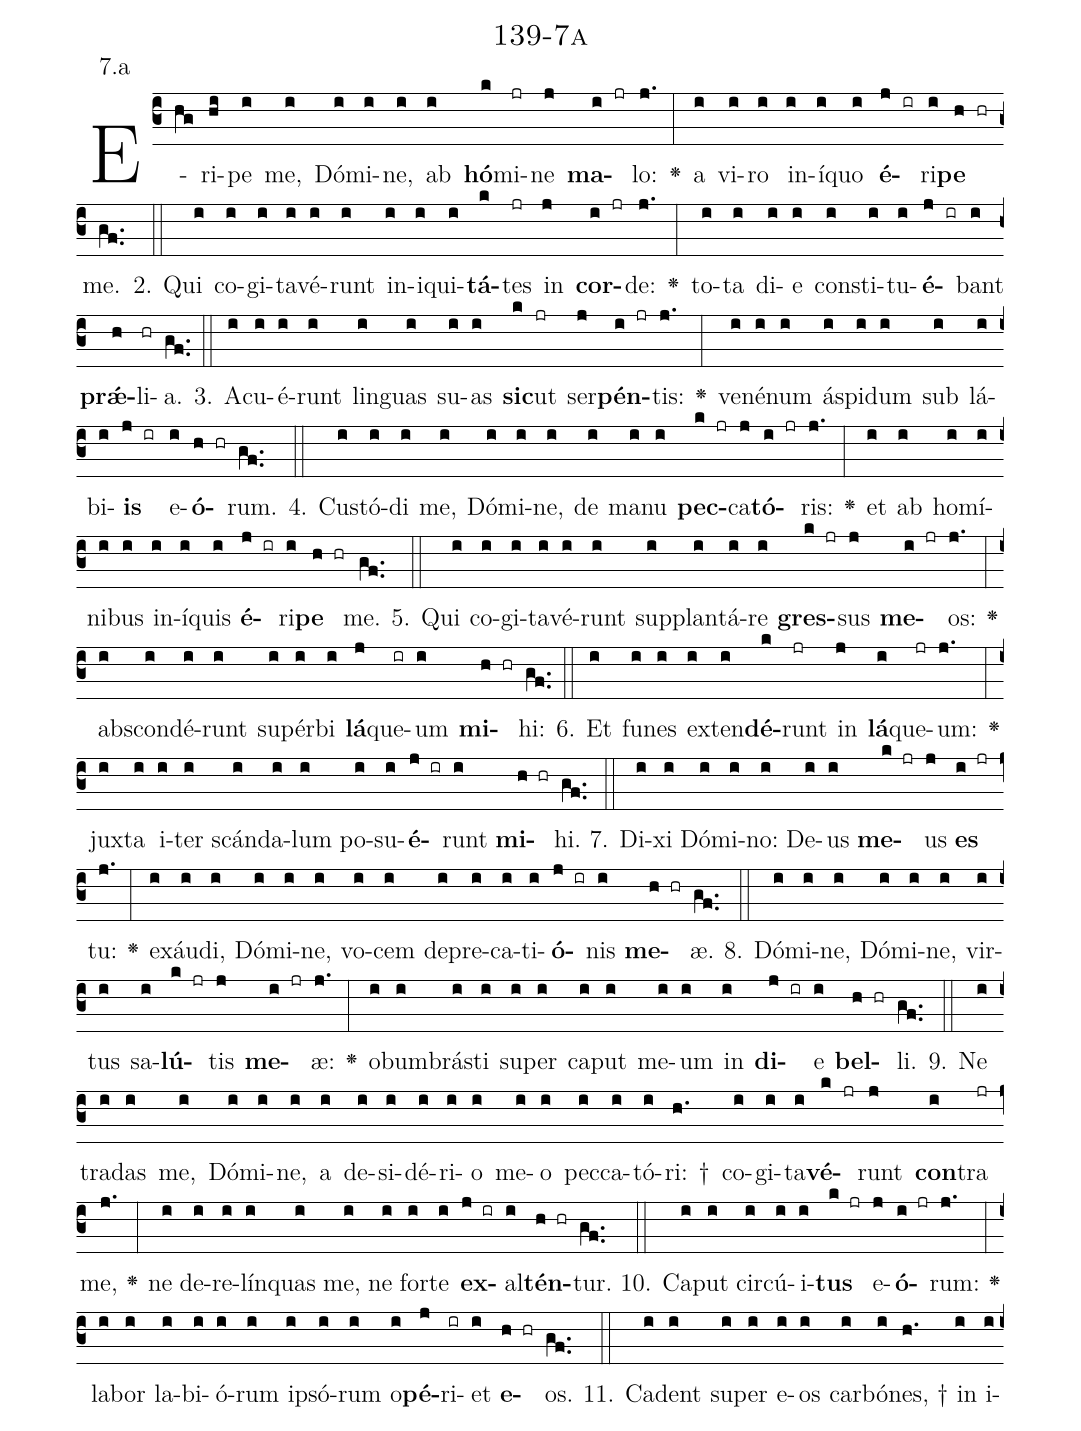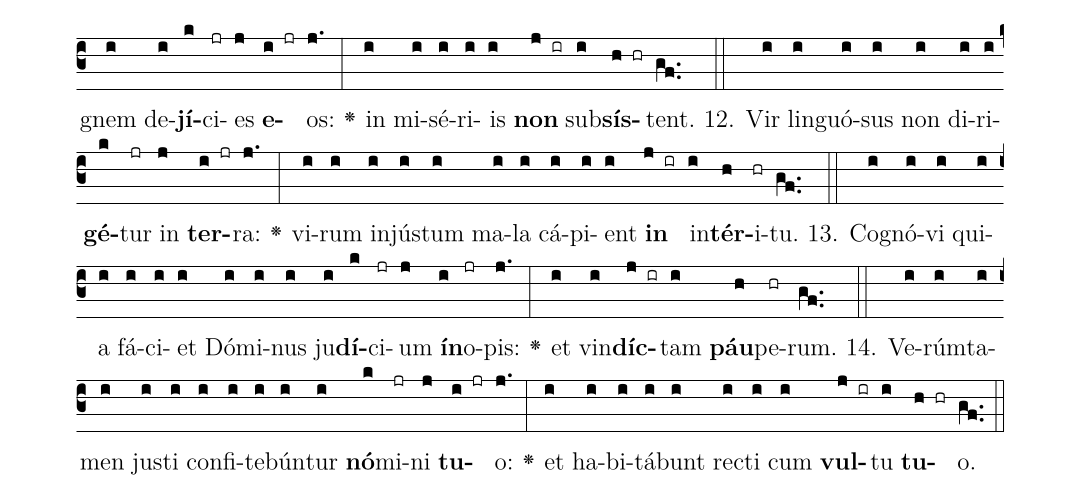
name: 139-7a;
annotation: 7.a;
%%
(c3)E(hg)ri(hi)pe(i) me,(i) Dó(i)mi(i)ne,(i) ab(i) <b>hó</b>(k)mi(jr)ne(j) <b>ma</b>(i jr)lo:(j.) <v>\greheightstar</v>(:) a(i) vi(i)ro(i) in(i)í(i)quo(i) <b>é</b>(j ir)ri(i)<b>pe</b>(h hr) me.(gf..) (::)
2. Qui(i) co(i)gi(i)ta(i)vé(i)runt(i) in(i)i(i)qui(i)<b>tá</b>(k)tes(jr) in(j) <b>cor</b>(i jr)de:(j.) <v>\greheightstar</v>(:) to(i)ta(i) di(i)e(i) con(i)sti(i)tu(i)<b>é</b>(j ir)bant(i) <b>prǽ</b>(h)li(hr)a.(gf..) (::)
3. A(i)cu(i)é(i)runt(i) lin(i)guas(i) su(i)as(i) <b>sic</b>(k)ut(jr) ser(j)<b>pén</b>(i jr)tis:(j.) <v>\greheightstar</v>(:) ve(i)né(i)num(i) ás(i)pi(i)dum(i) sub(i) lá(i)bi(i)<b>is</b>(j ir) e(i)<b>ó</b>(h hr)rum.(gf..) (::)
4. Cus(i)tó(i)di(i) me,(i) Dó(i)mi(i)ne,(i) de(i) ma(i)nu(i) <b>pec</b>(k jr)ca(j)<b>tó</b>(i jr)ris:(j.) <v>\greheightstar</v>(:) et(i) ab(i) ho(i)mí(i)ni(i)bus(i) in(i)í(i)quis(i) <b>é</b>(j ir)ri(i)<b>pe</b>(h hr) me.(gf..) (::)
5. Qui(i) co(i)gi(i)ta(i)vé(i)runt(i) sup(i)plan(i)tá(i)re(i) <b>gres</b>(k jr)sus(j) <b>me</b>(i jr)os:(j.) <v>\greheightstar</v>(:) abs(i)con(i)dé(i)runt(i) su(i)pér(i)bi(i) <b>lá</b>(j)que(ir)um(i) <b>mi</b>(h hr)hi:(gf..) (::)
6. Et(i) fu(i)nes(i) ex(i)ten(i)<b>dé</b>(k)runt(jr) in(j) <b>lá</b>(i)que(jr)um:(j.) <v>\greheightstar</v>(:) jux(i)ta(i) i(i)ter(i) scán(i)da(i)lum(i) po(i)su(i)<b>é</b>(j ir)runt(i) <b>mi</b>(h hr)hi.(gf..) (::)
7. Di(i)xi(i) Dó(i)mi(i)no:(i) De(i)us(i) <b>me</b>(k jr)us(j) <b>es</b>(i jr) tu:(j.) <v>\greheightstar</v>(:) ex(i)áu(i)di,(i) Dó(i)mi(i)ne,(i) vo(i)cem(i) de(i)pre(i)ca(i)ti(i)<b>ó</b>(j ir)nis(i) <b>me</b>(h hr)æ.(gf..) (::)
8. Dó(i)mi(i)ne,(i) Dó(i)mi(i)ne,(i) vir(i)tus(i) sa(i)<b>lú</b>(k jr)tis(j) <b>me</b>(i jr)æ:(j.) <v>\greheightstar</v>(:) ob(i)um(i)brás(i)ti(i) su(i)per(i) ca(i)put(i) me(i)um(i) in(i) <b>di</b>(j ir)e(i) <b>bel</b>(h hr)li.(gf..) (::)
9. Ne(i) tra(i)das(i) me,(i) Dó(i)mi(i)ne,(i) a(i) de(i)si(i)dé(i)ri(i)o(i) me(i)o(i) pec(i)ca(i)tó(i)ri: †(h.) co(i)gi(i)ta(i)<b>vé</b>(k jr)runt(j) <b>con</b>(i)tra(jr) me,(j.) <v>\greheightstar</v>(:) ne(i) de(i)re(i)lín(i)quas(i) me,(i) ne(i) for(i)te(i) <b>ex</b>(j ir)al(i)<b>tén</b>(h hr)tur.(gf..) (::)
10. Ca(i)put(i) cir(i)cú(i)i(i)<b>tus</b>(k jr) e(j)<b>ó</b>(i jr)rum:(j.) <v>\greheightstar</v>(:) la(i)bor(i) la(i)bi(i)ó(i)rum(i) ip(i)só(i)rum(i) o(i)<b>pé</b>(j)ri(ir)et(i) <b>e</b>(h hr)os.(gf..) (::)
11. Ca(i)dent(i) su(i)per(i) e(i)os(i) car(i)bó(i)nes, †(h.) in(i) i(i)gnem(i) de(i)<b>jí</b>(k)ci(jr)es(j) <b>e</b>(i jr)os:(j.) <v>\greheightstar</v>(:) in(i) mi(i)sé(i)ri(i)is(i) <b>non</b>(j ir) sub(i)<b>sís</b>(h hr)tent.(gf..) (::)
12. Vir(i) lin(i)guó(i)sus(i) non(i) di(i)ri(i)<b>gé</b>(k)tur(jr) in(j) <b>ter</b>(i jr)ra:(j.) <v>\greheightstar</v>(:) vi(i)rum(i) in(i)jús(i)tum(i) ma(i)la(i) cá(i)pi(i)ent(i) <b>in</b>(j ir) in(i)<b>tér</b>(h)i(hr)tu.(gf..) (::)
13. Co(i)gnó(i)vi(i) qui(i)a(i) fá(i)ci(i)et(i) Dó(i)mi(i)nus(i) ju(i)<b>dí</b>(k)ci(jr)um(j) <b>ín</b>(i)o(jr)pis:(j.) <v>\greheightstar</v>(:) et(i) vin(i)<b>díc</b>(j ir)tam(i) <b>páu</b>(h)pe(hr)rum.(gf..) (::)
14. Ve(i)rúm(i)ta(i)men(i) jus(i)ti(i) con(i)fi(i)te(i)bún(i)tur(i) <b>nó</b>(k)mi(jr)ni(j) <b>tu</b>(i jr)o:(j.) <v>\greheightstar</v>(:) et(i) ha(i)bi(i)tá(i)bunt(i) rec(i)ti(i) cum(i) <b>vul</b>(j ir)tu(i) <b>tu</b>(h hr)o.(gf..) (::)
